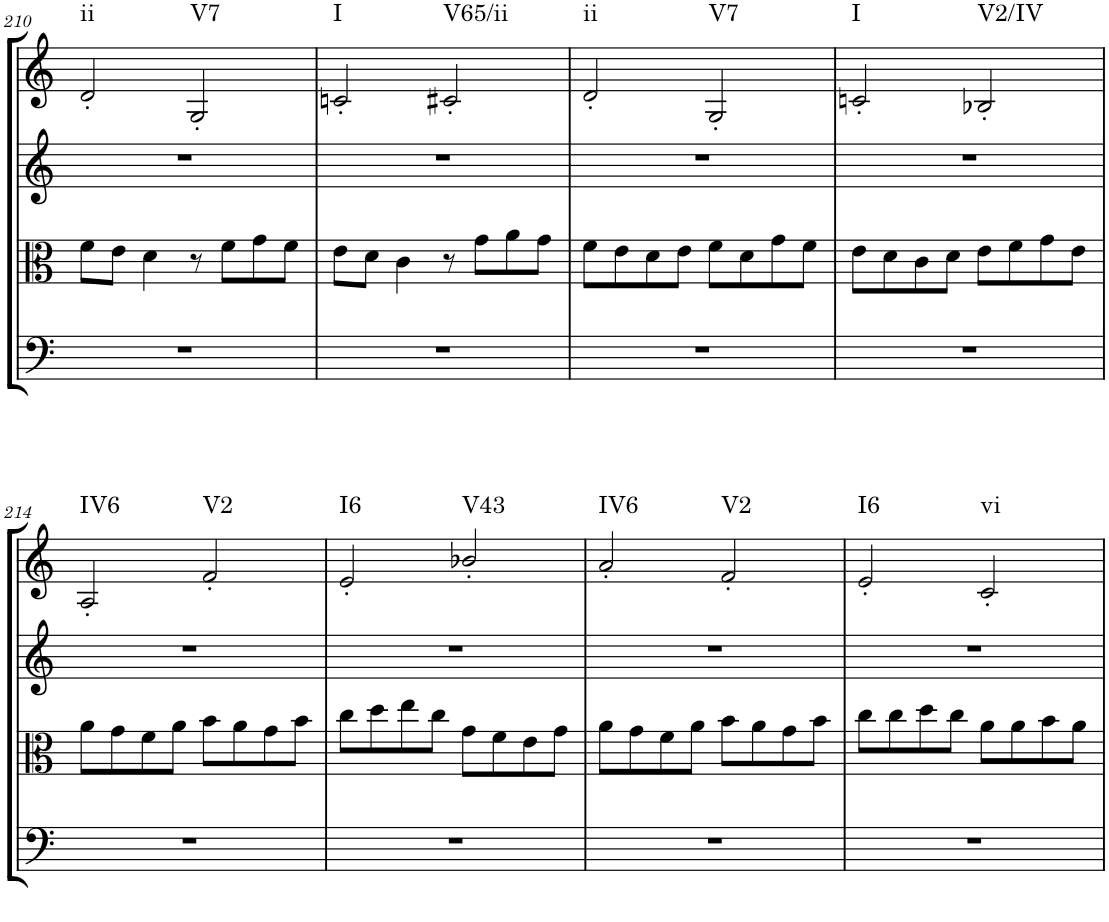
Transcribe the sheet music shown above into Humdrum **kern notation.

**kern	**kern	**kern	**kern	**harte
*part4	*part3	*part2	*part1	*part1
*staff4	*staff3	*staff2	*staff1	*
*I"Cello	*I"Viola	*I"2nd Violin	*I"1st Violin	*
!!LO:PB:g=z
*clefF4	*clefC3	*clefG2	*clefG2	*
*k[]	*k[]	*k[]	*k[]	*
*M2/2	*M2/2	*M2/2	*M2/2	*
*met(c|)	*met(c|)	*met(c|)	*met(c|)	*
=210	=210	=210	=210	=210
!	!	!	!	!LO:H:kt=ii
1r	8f\L	1r	2d'/	N
.	8e\J	.	.	.
.	4d\	.	.	.
!	!	!	!	!LO:H:kt=V7
.	8r	.	2G'/	N
.	8f\L	.	.	.
.	8g\	.	.	.
.	8f\J	.	.	.
=211	=211	=211	=211	=211
!	!	!	!	!LO:H:kt=I
1r	8e\L	1r	2cn'/	N
.	8d\J	.	.	.
.	4c\	.	.	.
!	!	!	!	!LO:H:kt=V65/ii
.	8r	.	2c#X'/	N
.	8g\L	.	.	.
.	8a\	.	.	.
.	8g\J	.	.	.
=212	=212	=212	=212	=212
!	!	!	!	!LO:H:kt=ii
1r	8f\L	1r	2d'/	N
.	8e\	.	.	.
.	8d\	.	.	.
.	8e\J	.	.	.
!	!	!	!	!LO:H:kt=V7
.	8f\L	.	2G'/	N
.	8d\	.	.	.
.	8g\	.	.	.
.	8f\J	.	.	.
=213	=213	=213	=213	=213
!	!	!	!	!LO:H:kt=I
1r	8e\L	1r	2cn'/	N
.	8d\	.	.	.
.	8c\	.	.	.
.	8d\J	.	.	.
!	!	!	!	!LO:H:kt=V2/IV
.	8e\L	.	2B-X'/	N
.	8f\	.	.	.
.	8g\	.	.	.
.	8e\J	.	.	.
!!LO:LB:g=z
=214	=214	=214	=214	=214
!	!	!	!	!LO:H:kt=IV6
1r	8a\L	1r	2A'/	N
.	8g\	.	.	.
.	8f\	.	.	.
.	8a\J	.	.	.
!	!	!	!	!LO:H:kt=V2
.	8b\L	.	2f'/	N
.	8a\	.	.	.
.	8g\	.	.	.
.	8b\J	.	.	.
=215	=215	=215	=215	=215
!	!	!	!	!LO:H:kt=I6
1r	8cc\L	1r	2e'/	N
.	8dd\	.	.	.
.	8ee\	.	.	.
.	8cc\J	.	.	.
!	!	!	!	!LO:H:kt=V43
.	8g\L	.	2b-X'/	N
.	8f\	.	.	.
.	8e\	.	.	.
.	8g\J	.	.	.
=216	=216	=216	=216	=216
!	!	!	!	!LO:H:kt=IV6
1r	8a\L	1r	2a'/	N
.	8g\	.	.	.
.	8f\	.	.	.
.	8a\J	.	.	.
!	!	!	!	!LO:H:kt=V2
.	8b\L	.	2f'/	N
.	8a\	.	.	.
.	8g\	.	.	.
.	8b\J	.	.	.
=217	=217	=217	=217	=217
!	!	!	!	!LO:H:kt=I6
1r	8cc\L	1r	2e'/	N
.	8cc\	.	.	.
.	8dd\	.	.	.
.	8cc\J	.	.	.
!	!	!	!	!LO:H:kt=vi
.	8a\L	.	2c'/	N
.	8a\	.	.	.
.	8b\	.	.	.
.	8a\J	.	.	.
=	=	=	=	=
*-	*-	*-	*-	*-
